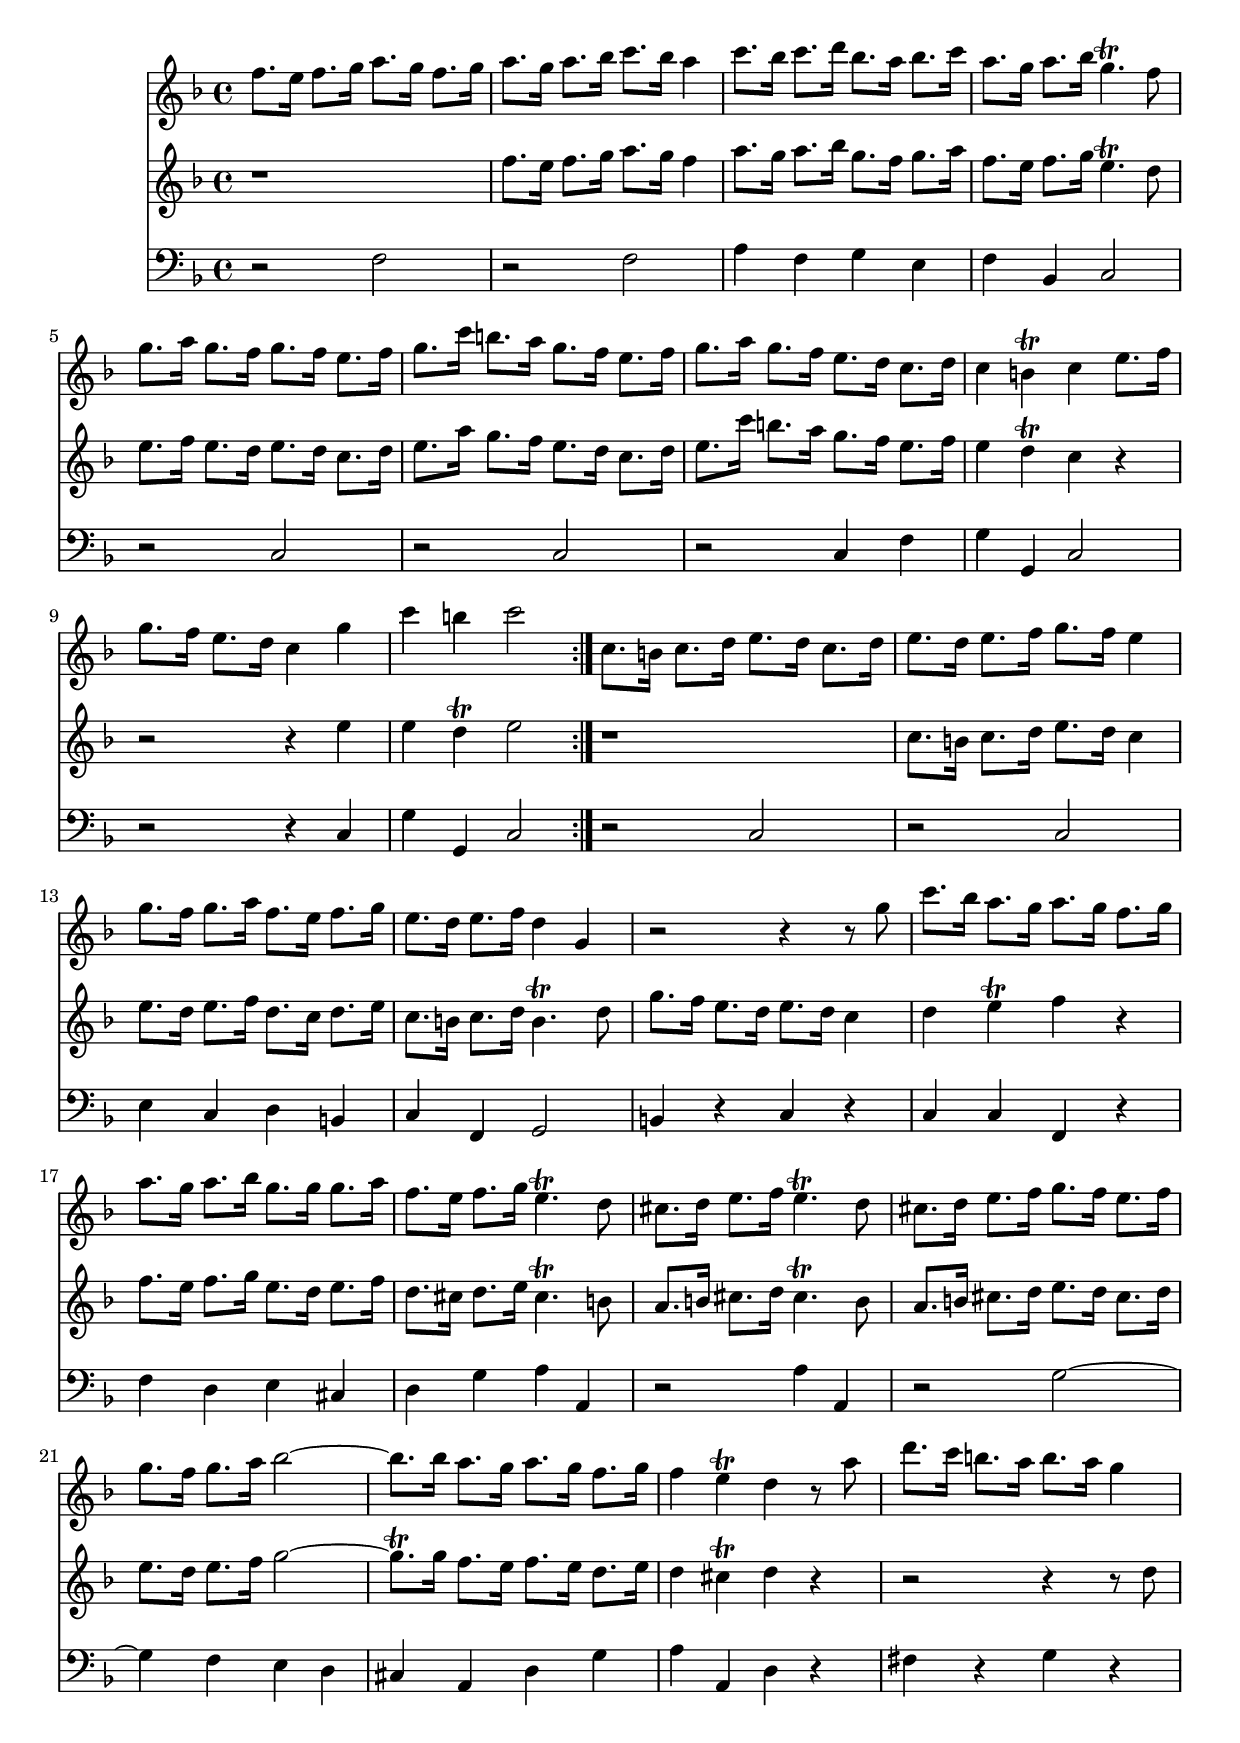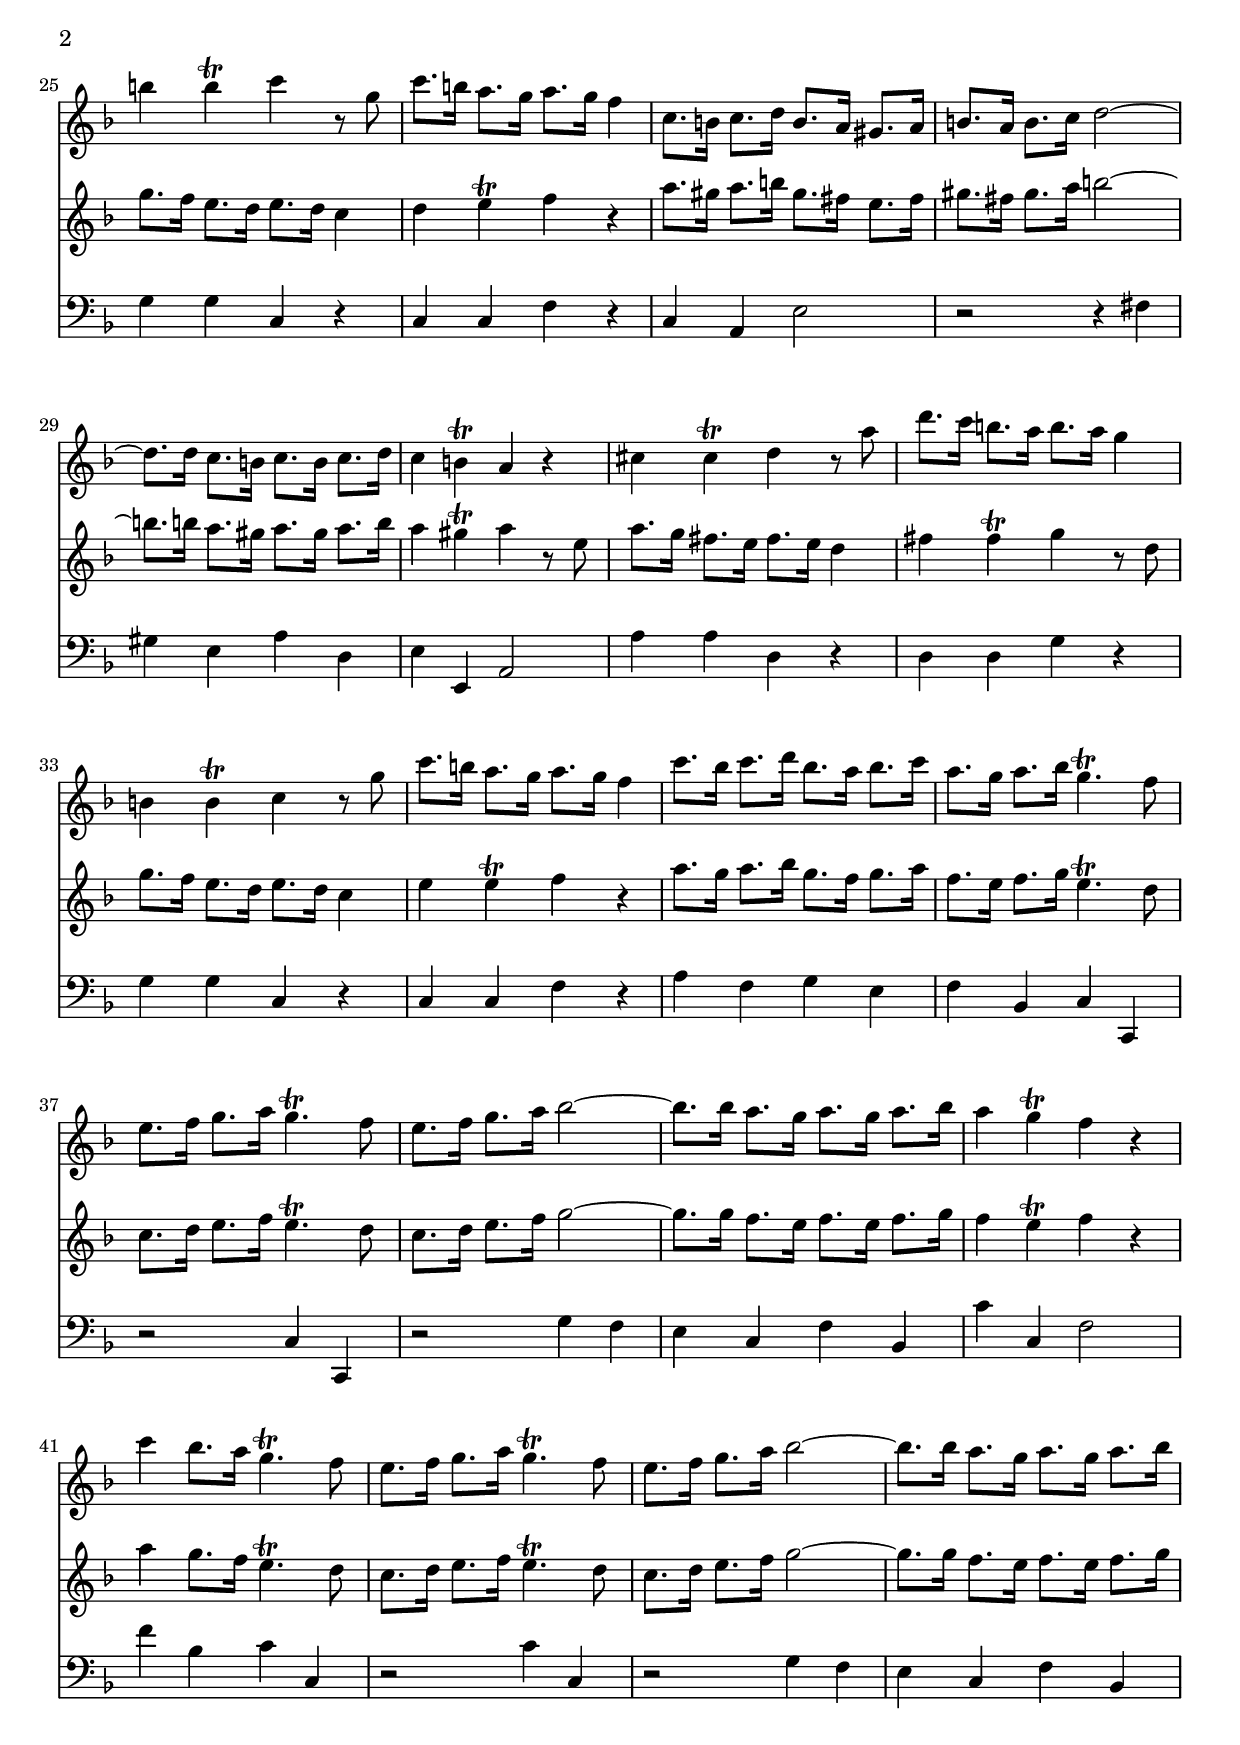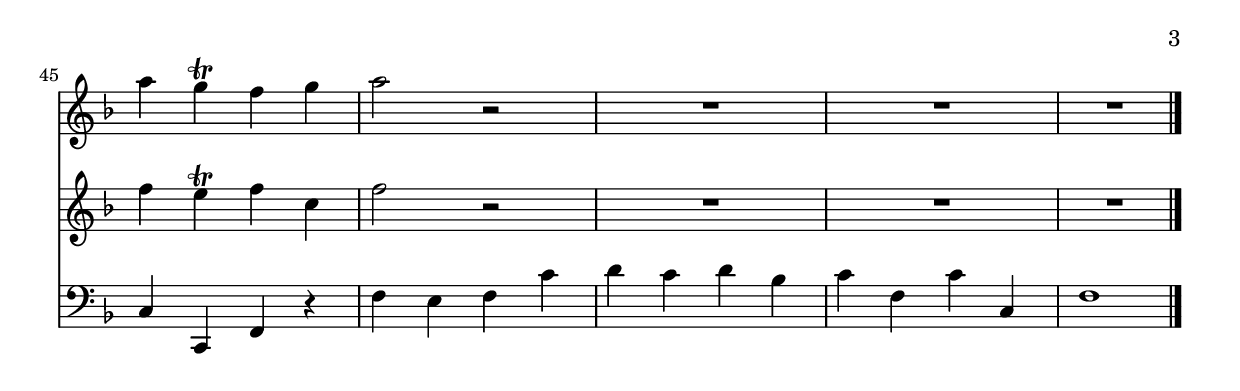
vp=\relative f'' {f8. e16 f8. g16 a8. g16 f8. g16 |
a8. g16 a8. bes16 c8. bes16 a4 |
c8. bes16 c8. d16 bes8. a16 bes8. c16 |
a8. g16 a8. bes16 g4.\trill f8 |
g8. a16 g8. f16 g8. f16 e8. f16 | g8. c16 b8. a16 g8. f16 e8. f16 |
g8. a16 g8. f16 e8. d16 c8. d16 | c4 b\trill c e8. f16 |
g8. f16 e8. d16 c4 g' | c b c2
c,8. b16 c8. d16 e8. d16 c8. d16 | e8. d16 e8. f16 g8. f16 e4 |
g8. f16 g8. a16 f8. e16 f8. g16 | e8. d16 e8. f16 d4 g, | r2 r4 r8 g' |
c8. bes16 a8. g16 a8. g16 f8. g16 | a8. g16 a8. bes16 g8. g16 8. a16 |
f8. e16 f8. g16 e4.\trill d8 | cis8. d16 e8. f16 e4.\trill d8 |
cis8. d16 e8. f16 g8. f16 e8. f16 |
g8. f16 g8. a16 bes2~ | bes8. bes16 a8. g16 a8. g16 f8. g16 |
f4 e\trill d r8 a' | d8. c16 b8. a16 b8. a16 g4 | b b\trill c r8 g |
c8. b16 a8. g16 a8. g16 f4 | c8. b16 c8. d16 b8. a16 gis8. a16 |
b8. a16 b8. c16 d2~ | d8. d16 c8. b16 c8. b16 c8. d16 |
c4 b\trill a r | cis cis\trill d r8 a' |
d8. c16 b8. a16 b8. a16 g4 | b, b\trill c r8 g' |
c8. b16 a8. g16 a8. g16 f4 |
c'8. bes16 c8. d16 bes8. a16 bes8. c16 |
a8. g16 a8. bes16 g4.\trill f8 | e8. f16 g8. a16 g4.\trill f8 |
e8. f16 g8. a16 bes2~ | bes8. bes16 a8. g16 a8. g16 a8. bes16 |
a4 g\trill f r | c' bes8. a16 g4.\trill f8 |
e8. f16 g8. a16 g4.\trill f8 | e8. f16 g8. a16 bes2~ |
bes8. bes16 a8. g16 a8. g16 a8. bes16 | a4 g\trill f g | a2 r | R1*3 }
vs=\relative f'' {r1 | f8. e16 f8. g16 a8. g16 f4 |
a8. g16 a8. bes16 g8. f16 g8. a16 | f8. e16 f8. g16 e4.\trill d8 |
e8. f16 e8. d16 e8. d16 c8. d16 | e8. a16 g8. f16 e8. d16 c8. d16 |
e8. c'16 b8. a16 g8. f16 e8. f16 | e4 d\trill c r | r2 r4 e |
e d\trill e2 | r1 |
c8. b16 c8. d16 e8. d16 c4 | e8. d16 e8. f16 d8. c16 d8. e16 |
c8. b16 c8. d16 b4.\trill d8 | g8. f16 e8. d16 e8. d16 c4 |
d e\trill f r | f8. e16 f8. g16 e8. d16 e8. f16 |
d8. cis16 d8. e16 cis4.\trill b8 | a8. b16 cis8. d16 cis4.\trill b8 |
a8. b16 cis8. d16  e8. d16 cis8. d16 | e8. d16 e8. f16 g2~ |
g8.\trill g16 f8. e16 f8. e16 d8. e16 | d4 cis\trill d r |
r2 r4 r8 d | g8. f16 e8. d16 e8. d16 c4 | d e\trill f r |
a8. gis16 a8. b16 gis8. fis16 e8. fis16 |
gis8. fis16 gis8. a16 b2~ | b8. b16 a8. gis16 a8. gis16 a8. b16 |
a4 gis\trill a r8 e | a8. g16 fis8. e16 fis8. e16 d4 |
fis fis\trill g r8 d | g8. f16 e8. d16 e8. d16 c4 |
e e\trill f r | a8. g16 a8. bes16 g8. f16 g8. a16 |
f8. e16 f8. g16 e4.\trill d8 | c8. d16 e8. f16 e4.\trill d8 |
c8. d16 e8. f16 g2~ | g8. g16 f8. e16 f8. e16 f8. g16 |
f4 e\trill f r | a4 g8. f16 e4.\trill d8 |
c8. d16 e8. f16 e4.\trill d8 | c8. d16 e8. f16 g2~ |
g8. g16 f8. e16 f8. e16 f8. g16 | f4 e\trill f c | f2 r R1*3}
vc=\relative f {\clef "bass" \repeat volta 2 {r2 f | r f |
a4 f g e | f bes, c2 | r c r c | r c4 f | g g, c2 | r r4 c | g' g, c2 }
r2 c | r c | e4 c d b | c f, g2 | b4 r c r | c c f, r | f' d e cis |
d g  a a, | r2 a'4 a, | r2 g'2~ | g4 f e d | cis4 a d g |
a a, d r | fis r g r | g g c, r | c c f r | c a e'2 | r2 r4 fis |
gis e a d, | e e, a2 | a'4 a d, r | d d g r | g g c, r | c c f r |
a f g e | f bes, c c, | r2 c'4 c, | r2 g''4 f | e c f bes, |
c' c, f2 | f'4 bes, c c, | r2 c'4 c, | r2 g'4 f | e c f bes, |
c c, f r | f' e f c' | d c d bes | c f, c' c, | f1 \bar "|."}
gl={\key f \major}

\score {<<
{\new Staff {\set Staff.midiInstrument = "recorder" \set Staff.midiMaximumVolume = #0.86 \gl \vp}}
{\new Staff {\set Staff.midiInstrument = "recorder" \set Staff.midiMaximumVolume = #0.86 \gl \vs}}
{\new Staff {\set Staff.midiInstrument = "cello" \gl \vc}}
>> \layout {} \midi {\tempo 4=120} }
